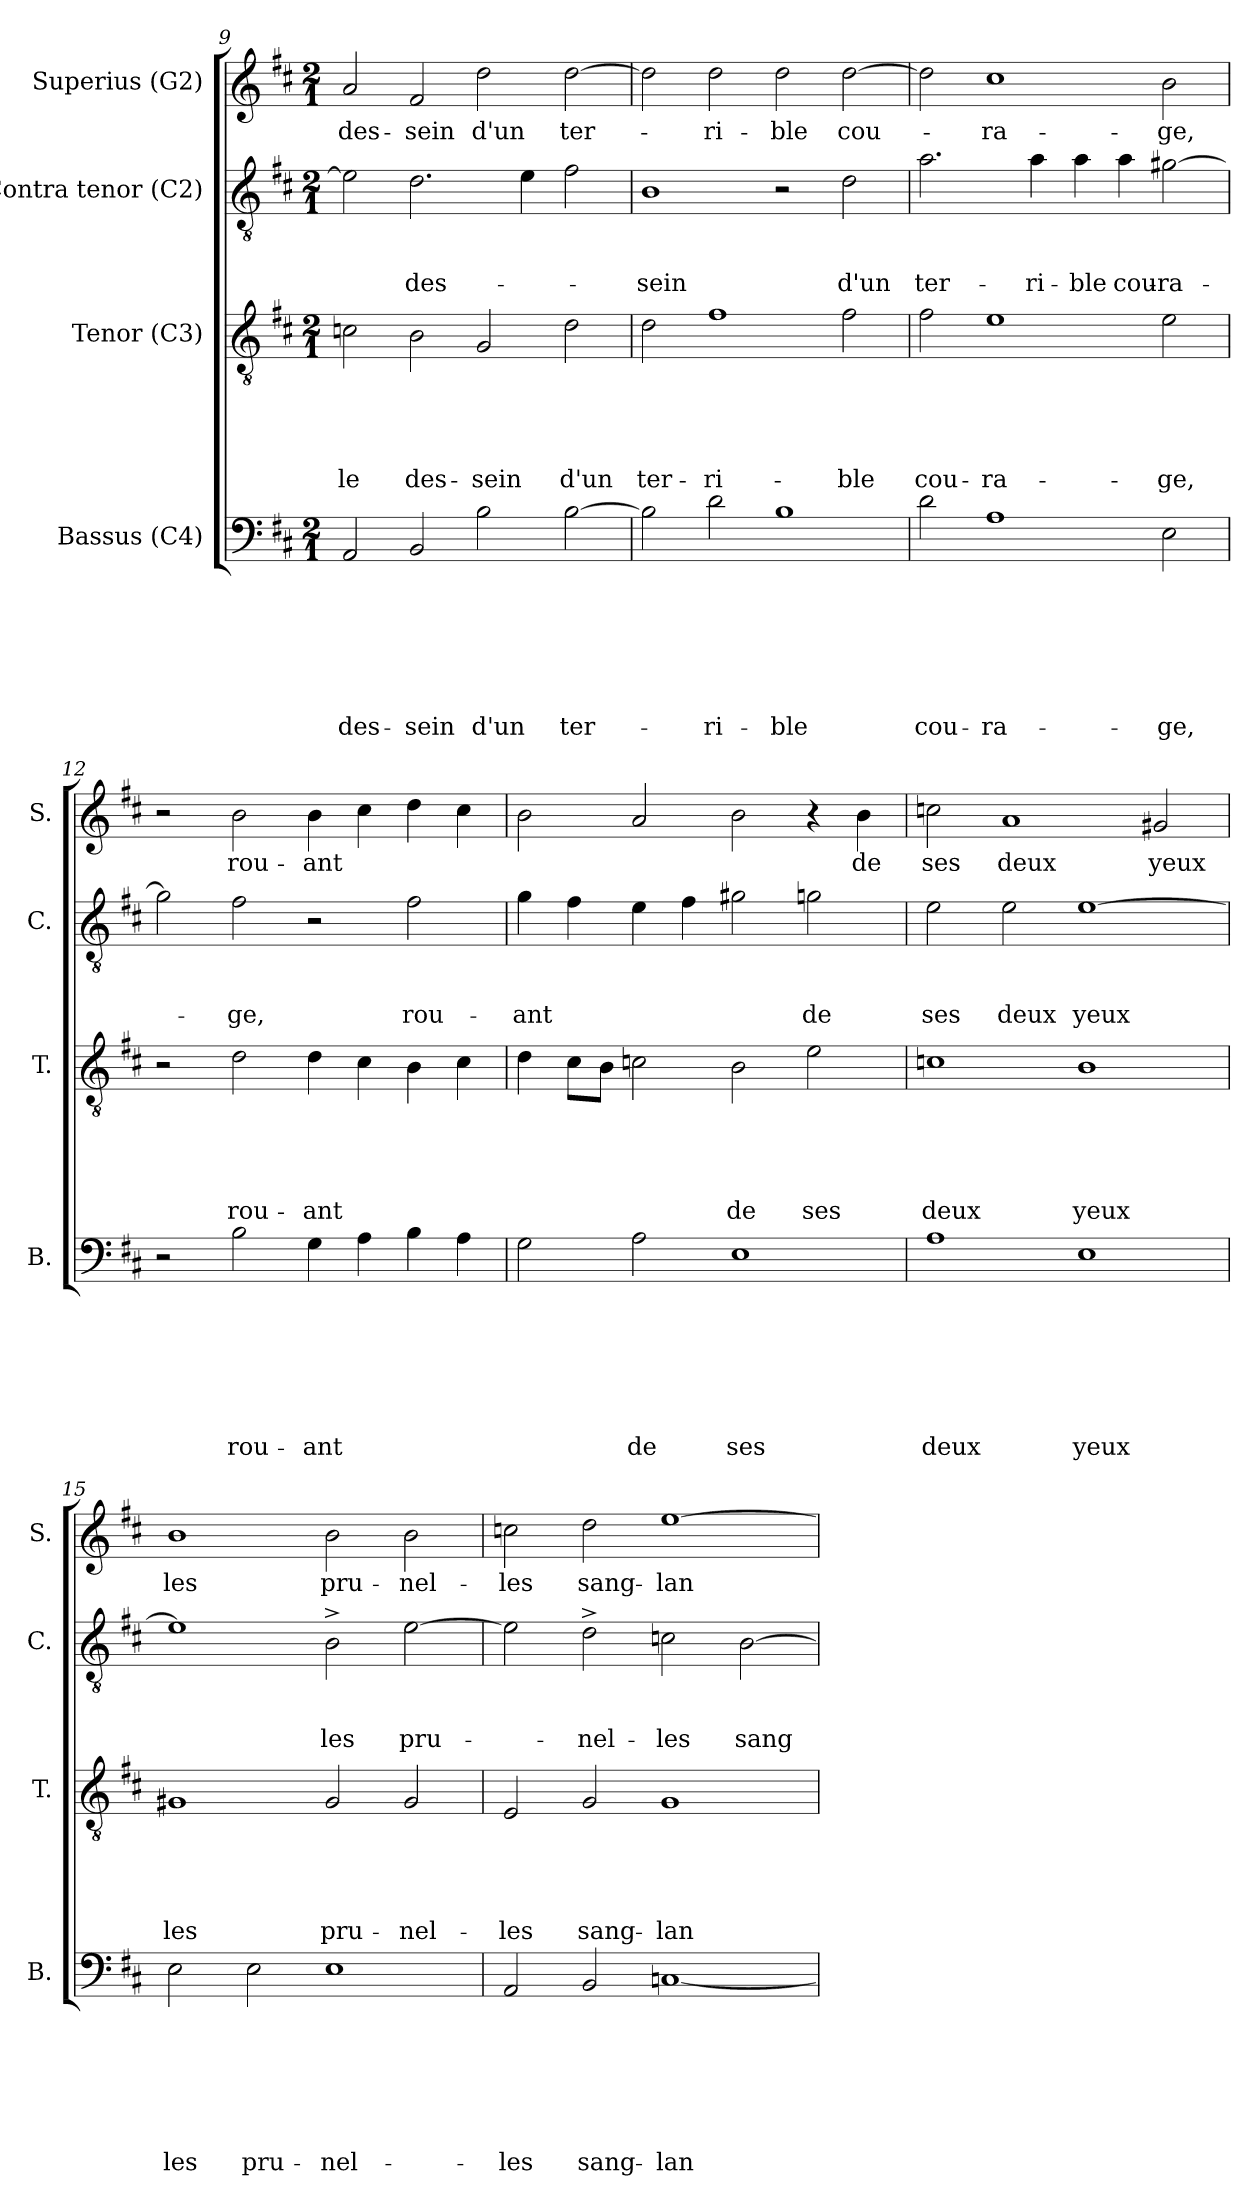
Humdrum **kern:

**kern	**text	**text	**text	**text	**text	**text	**text	**kern	**text	**text	**text	**text	**text	**kern	**text	**text	**text	**kern	**text
*part4	*part4	*part4	*part4	*part4	*part4	*part4	*part4	*part3	*part3	*part3	*part3	*part3	*part3	*part2	*part2	*part2	*part2	*part1	*part1
*staff4	*staff4	*staff4	*staff4	*staff4	*staff4	*staff4	*staff4	*staff3	*staff3	*staff3	*staff3	*staff3	*staff3	*staff2	*staff2	*staff2	*staff2	*staff1	*staff1
*I"Bassus (C4)	*	*	*	*	*	*	*	*I"Tenor (C3)	*	*	*	*	*	*I"Contra tenor (C2)	*	*	*	*I"Superius (G2)	*
*I'B.	*	*	*	*	*	*	*	*I'T.	*	*	*	*	*	*I'C.	*	*	*	*I'S.	*
!!LO:LB:g=z
*clefF4	*	*	*	*	*	*	*	*clefGv2	*	*	*	*	*	*clefGv2	*	*	*	*clefG2	*
*k[f#c#]	*	*	*	*	*	*	*	*k[f#c#]	*	*	*	*	*	*k[f#c#]	*	*	*	*k[f#c#]	*
*D:	*	*	*	*	*	*	*	*D:	*	*	*	*	*	*D:	*	*	*	*D:	*
*M2/1	*	*	*	*	*	*	*	*M2/1	*	*	*	*	*	*M2/1	*	*	*	*M2/1	*
=9	=9	=9	=9	=9	=9	=9	=9	=9	=9	=9	=9	=9	=9	=9	=9	=9	=9	=9	=9
!	!	!	!	!	!	!	!LO:LY:b	!	!	!	!	!	!LO:LY:b	!	!	!	!	!	!LO:LY:b
2AA/	.	.	.	.	.	.	des-	2cn\	.	.	.	.	le	2e\]	.	.	.	2a/	des-
!	!	!	!	!	!	!	!LO:LY:b	!	!	!	!	!	!LO:LY:b	!	!	!	!LO:LY:b	!	!LO:LY:b
2BB/	.	.	.	.	.	.	-sein	2B\	.	.	.	.	des-	2.d\	.	.	des-	2f#/	-sein
!	!	!	!	!	!	!	!LO:LY:b	!	!	!	!	!	!LO:LY:b	!	!	!	!	!	!LO:LY:b
2B\	.	.	.	.	.	.	d'un	2G/	.	.	.	.	-sein	.	.	.	.	2dd\	d'un
.	.	.	.	.	.	.	.	.	.	.	.	.	.	4e\	.	.	.	.	.
!	!	!	!	!	!	!	!LO:LY:b	!	!	!	!	!	!LO:LY:b	!	!	!	!	!	!LO:LY:b
[>2B\	.	.	.	.	.	.	ter-	2d\	.	.	.	.	d'un	2f#\	.	.	.	[>2dd\	ter-
=10	=10	=10	=10	=10	=10	=10	=10	=10	=10	=10	=10	=10	=10	=10	=10	=10	=10	=10	=10
!	!	!	!	!	!	!	!	!	!	!	!	!	!LO:LY:b	!	!	!	!LO:LY:b	!	!
2B\]	.	.	.	.	.	.	.	2d\	.	.	.	.	ter-	1B	.	.	-sein	2dd\]	.
!	!	!	!	!	!	!	!LO:LY:b	!	!	!	!	!	!LO:LY:b	!	!	!	!	!	!LO:LY:b
2d\	.	.	.	.	.	.	-ri-	1f#	.	.	.	.	-ri-	.	.	.	.	2dd\	-ri-
!	!	!	!	!	!	!	!LO:LY:b	!	!	!	!	!	!	!	!	!	!	!	!LO:LY:b
1B	.	.	.	.	.	.	-ble	.	.	.	.	.	.	2r	.	.	.	2dd\	-ble
!	!	!	!	!	!	!	!	!	!	!	!	!	!LO:LY:b	!	!	!	!LO:LY:b	!	!LO:LY:b
.	.	.	.	.	.	.	.	2f#\	.	.	.	.	-ble	2d\	.	.	d'un	[>2dd\	cou-
=11	=11	=11	=11	=11	=11	=11	=11	=11	=11	=11	=11	=11	=11	=11	=11	=11	=11	=11	=11
!	!	!	!	!	!	!	!LO:LY:b	!	!	!	!	!	!LO:LY:b	!	!	!	!LO:LY:b	!	!
2d\	.	.	.	.	.	.	cou-	2f#\	.	.	.	.	cou-	2.a\	.	.	ter-	2dd\]	.
!	!	!	!	!	!	!	!LO:LY:b	!	!	!	!	!	!LO:LY:b	!	!	!	!	!	!LO:LY:b
1A	.	.	.	.	.	.	-ra-	1e	.	.	.	.	-ra-	.	.	.	.	1cc#	-ra-
!	!	!	!	!	!	!	!	!	!	!	!	!	!	!	!	!	!LO:LY:b	!	!
.	.	.	.	.	.	.	.	.	.	.	.	.	.	4a\	.	.	-ri-	.	.
!	!	!	!	!	!	!	!	!	!	!	!	!	!	!	!	!	!LO:LY:b	!	!
.	.	.	.	.	.	.	.	.	.	.	.	.	.	4a\	.	.	-ble	.	.
!	!	!	!	!	!	!	!	!	!	!	!	!	!	!	!	!	!LO:LY:b	!	!
.	.	.	.	.	.	.	.	.	.	.	.	.	.	4a\	.	.	cou-	.	.
!	!	!	!	!	!	!	!LO:LY:b	!	!	!	!	!	!LO:LY:b	!	!	!	!LO:LY:b	!	!LO:LY:b
2E\	.	.	.	.	.	.	-ge,	2e\	.	.	.	.	-ge,	[>2g#\	.	.	-ra-	2b\	-ge,
=12	=12	=12	=12	=12	=12	=12	=12	=12	=12	=12	=12	=12	=12	=12	=12	=12	=12	=12	=12
2r	.	.	.	.	.	.	.	2r	.	.	.	.	.	2g#\]	.	.	.	2r	.
!	!	!	!	!	!	!	!LO:LY:b	!	!	!	!	!	!LO:LY:b	!	!	!	!LO:LY:b	!	!LO:LY:b
2B\	.	.	.	.	.	.	rou-	2d\	.	.	.	.	rou-	2f#\	.	.	-ge,	2b\	rou-
!	!	!	!	!	!	!	!LO:LY:b	!	!	!	!	!	!LO:LY:b	!	!	!	!	!	!LO:LY:b
4G\	.	.	.	.	.	.	-ant	4d\	.	.	.	.	-ant	2r	.	.	.	4b\	-ant
4A\	.	.	.	.	.	.	.	4c#\	.	.	.	.	.	.	.	.	.	4cc#\	.
!	!	!	!	!	!	!	!	!	!	!	!	!	!	!	!	!	!LO:LY:b	!	!
4B\	.	.	.	.	.	.	.	4B\	.	.	.	.	.	2f#\	.	.	rou-	4dd\	.
4A\	.	.	.	.	.	.	.	4c#\	.	.	.	.	.	.	.	.	.	4cc#\	.
!!LO:PB:g=z
=13	=13	=13	=13	=13	=13	=13	=13	=13	=13	=13	=13	=13	=13	=13	=13	=13	=13	=13	=13
!	!	!	!	!	!	!	!	!	!	!	!	!	!	!	!	!	!LO:LY:b	!	!
2G\	.	.	.	.	.	.	.	4d\	.	.	.	.	.	4g\	.	.	-ant	2b\	.
.	.	.	.	.	.	.	.	8c#\L	.	.	.	.	.	4f#\	.	.	.	.	.
.	.	.	.	.	.	.	.	8B\J	.	.	.	.	.	.	.	.	.	.	.
!	!	!	!	!	!	!	!LO:LY:b	!	!	!	!	!	!	!	!	!	!	!	!
2A\	.	.	.	.	.	.	de	2cn\	.	.	.	.	.	4e\	.	.	.	2a/	.
.	.	.	.	.	.	.	.	.	.	.	.	.	.	4f#\	.	.	.	.	.
!	!	!	!	!	!	!	!LO:LY:b	!	!	!	!	!	!LO:LY:b	!	!	!	!	!	!
1E	.	.	.	.	.	.	ses	2B\	.	.	.	.	de	2g#\	.	.	.	2b\	.
!	!	!	!	!	!	!	!	!	!	!	!	!	!LO:LY:b	!	!	!	!LO:LY:b	!	!
.	.	.	.	.	.	.	.	2e\	.	.	.	.	ses	2g\	.	.	de	4r	.
!	!	!	!	!	!	!	!	!	!	!	!	!	!	!	!	!	!	!	!LO:LY:b
.	.	.	.	.	.	.	.	.	.	.	.	.	.	.	.	.	.	4b\	de
=14	=14	=14	=14	=14	=14	=14	=14	=14	=14	=14	=14	=14	=14	=14	=14	=14	=14	=14	=14
!	!	!	!	!	!	!	!LO:LY:b	!	!	!	!	!	!LO:LY:b	!	!	!	!LO:LY:b	!	!LO:LY:b
1A	.	.	.	.	.	.	deux	1cn	.	.	.	.	deux	2e\	.	.	ses	2ccn\	ses
!	!	!	!	!	!	!	!	!	!	!	!	!	!	!	!	!	!LO:LY:b	!	!LO:LY:b
.	.	.	.	.	.	.	.	.	.	.	.	.	.	2e\	.	.	deux	1a	deux
!	!	!	!	!	!	!	!LO:LY:b	!	!	!	!	!	!LO:LY:b	!	!	!	!LO:LY:b	!	!
1E	.	.	.	.	.	.	yeux	1B	.	.	.	.	yeux	[>1e	.	.	yeux	.	.
!	!	!	!	!	!	!	!	!	!	!	!	!	!	!	!	!	!	!	!LO:LY:b
.	.	.	.	.	.	.	.	.	.	.	.	.	.	.	.	.	.	2g#X/	yeux
=15	=15	=15	=15	=15	=15	=15	=15	=15	=15	=15	=15	=15	=15	=15	=15	=15	=15	=15	=15
!	!	!	!	!	!	!	!LO:LY:b	!	!	!	!	!	!LO:LY:b	!	!	!	!	!	!LO:LY:b
2E\	.	.	.	.	.	.	les	1G#X	.	.	.	.	les	1e]	.	.	.	1b	les
!	!	!	!	!	!	!	!LO:LY:b	!	!	!	!	!	!	!	!	!	!	!	!
2E\	.	.	.	.	.	.	pru-	.	.	.	.	.	.	.	.	.	.	.	.
!	!	!	!	!	!	!	!LO:LY:b	!	!	!	!	!	!LO:LY:b	!	!	!	!LO:LY:b	!	!LO:LY:b
1E	.	.	.	.	.	.	-nel-	2G#/	.	.	.	.	pru-	2B^>\	.	.	les	2b\	pru-
!	!	!	!	!	!	!	!	!	!	!	!	!	!LO:LY:b	!	!	!	!LO:LY:b	!	!LO:LY:b
.	.	.	.	.	.	.	.	2G#/	.	.	.	.	-nel-	[>2e\	.	.	pru-	2b\	-nel-
=16	=16	=16	=16	=16	=16	=16	=16	=16	=16	=16	=16	=16	=16	=16	=16	=16	=16	=16	=16
!	!	!	!	!	!	!	!LO:LY:b	!	!	!	!	!	!LO:LY:b	!	!	!	!	!	!LO:LY:b
2AA/	.	.	.	.	.	.	-les	2E/	.	.	.	.	-les	2e\]	.	.	.	2ccn\	-les
!	!	!	!	!	!	!	!LO:LY:b	!	!	!	!	!	!LO:LY:b	!	!	!	!LO:LY:b	!	!LO:LY:b
2BB/	.	.	.	.	.	.	sang-	2G/	.	.	.	.	sang-	2d^>\	.	.	-nel-	2dd\	sang-
!	!	!	!	!	!	!	!LO:LY:b	!	!	!	!	!	!LO:LY:b	!	!	!	!LO:LY:b	!	!LO:LY:b
[<1Cn	.	.	.	.	.	.	-lan-	1G	.	.	.	.	-lan-	2cn\	.	.	-les	[<1ee	-lan-
!	!	!	!	!	!	!	!	!	!	!	!	!	!	!	!	!	!LO:LY:b	!	!
.	.	.	.	.	.	.	.	.	.	.	.	.	.	[<2B\	.	.	sang-	.	.
=	=	=	=	=	=	=	=	=	=	=	=	=	=	=	=	=	=	=	=
*-	*-	*-	*-	*-	*-	*-	*-	*-	*-	*-	*-	*-	*-	*-	*-	*-	*-	*-	*-
